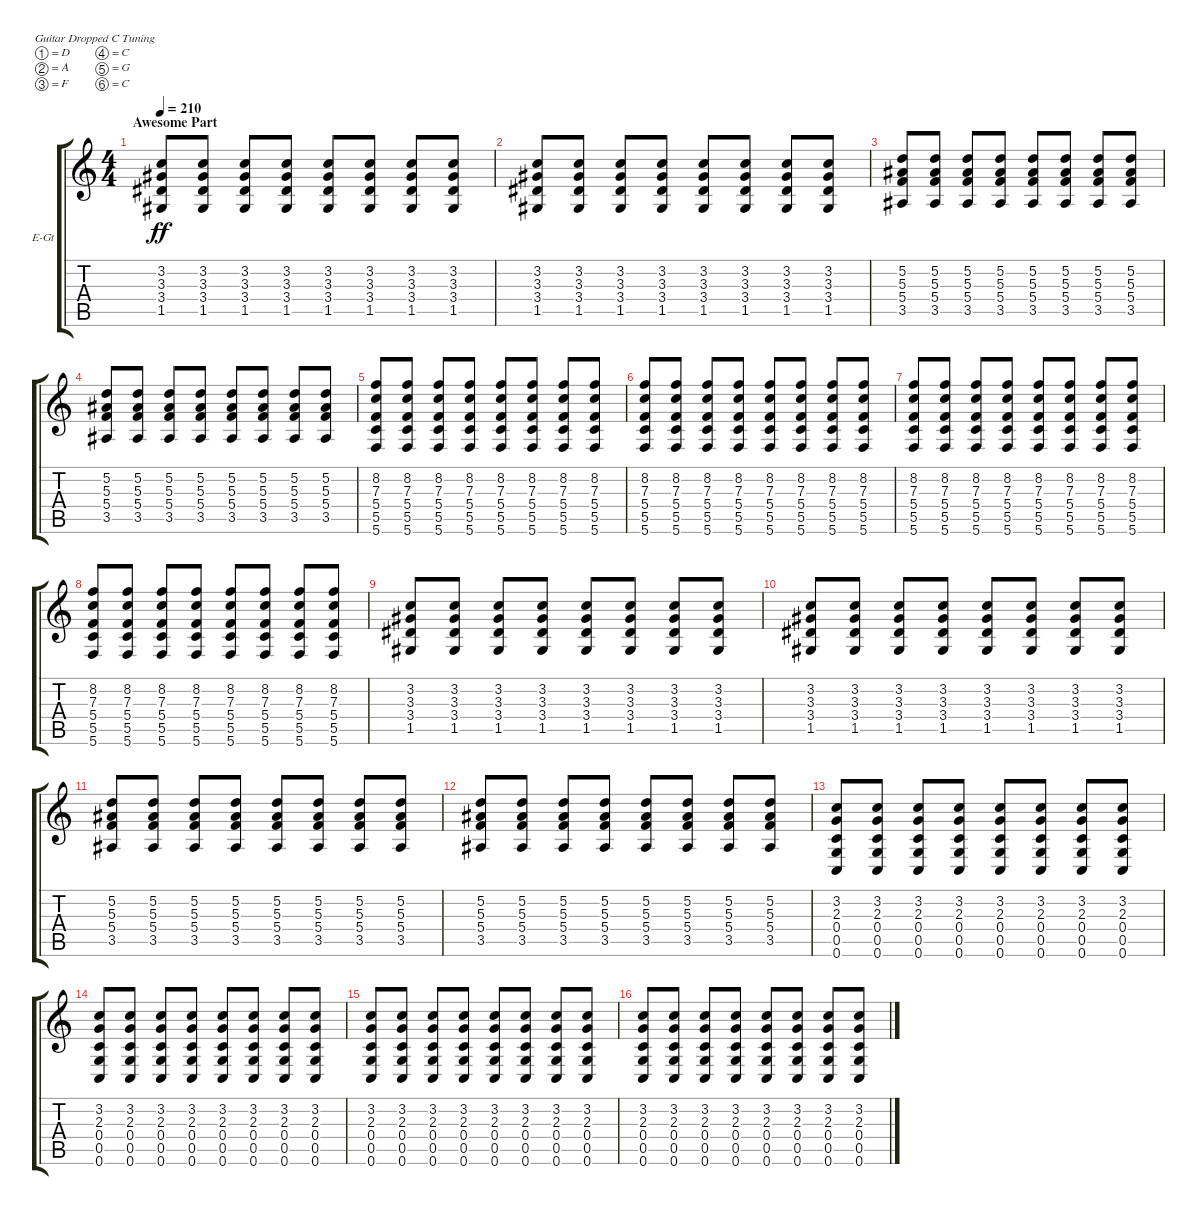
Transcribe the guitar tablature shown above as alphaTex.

\defaultSystemsLayout 4
\bracketExtendMode groupsimilarinstruments
\firstSystemTrackNameOrientation horizontal
\otherSystemsTrackNameOrientation horizontal
\track ("Left Guitar" "E-Gt") {instrument distortionguitar}
\staff {score tabs}
\tuning (D4 A3 F3 C3 G2 C2)
\ts (4 4)
\section ("" "Awesome Part")
\tempo 210
\clef g2
\ks c
(1.5 3.4 3.3 3.2).8{dy ff} (1.5 3.4 3.3 3.2).8 (3.2 3.3 3.4 1.5).8 (3.2 3.3 3.4 1.5).8 (3.2 3.3 3.4 1.5).8 (3.2 3.3 3.4 1.5).8 (3.2 3.3 3.4 1.5).8 (3.2 3.3 3.4 1.5).8 |
(1.5 3.4 3.3 3.2).8 (1.5 3.4 3.3 3.2).8 (3.2 3.3 3.4 1.5).8 (3.2 3.3 3.4 1.5).8 (3.2 3.3 3.4 1.5).8 (3.2 3.3 3.4 1.5).8 (3.2 3.3 3.4 1.5).8 (3.2 3.3 3.4 1.5).8 |
(3.5 5.4 5.3 5.2).8 (5.2 5.3 5.4 3.5).8 (5.2 5.3 5.4 3.5).8 (5.2 5.3 5.4 3.5).8 (5.2 5.3 5.4 3.5).8 (5.2 5.3 5.4 3.5).8 (5.2 5.3 5.4 3.5).8 (5.2 5.3 5.4 3.5).8 |
(3.5 5.4 5.3 5.2).8 (5.2 5.3 5.4 3.5).8 (5.2 5.3 5.4 3.5).8 (5.2 5.3 5.4 3.5).8 (5.2 5.3 5.4 3.5).8 (5.2 5.3 5.4 3.5).8 (5.2 5.3 5.4 3.5).8 (5.2 5.3 5.4 3.5).8 |
(5.6 5.5 5.4 7.3 8.2).8 (5.6 5.5 5.4 8.2 7.3).8 (5.6 5.5 5.4 8.2 7.3).8 (5.6 5.5 5.4 8.2 7.3).8 (5.6 5.5 5.4 8.2 7.3).8 (5.6 5.5 5.4 8.2 7.3).8 (5.6 5.5 5.4 8.2 7.3).8 (5.6 5.5 5.4 8.2 7.3).8 |
(5.6 5.5 5.4 7.3 8.2).8 (5.6 5.5 5.4 8.2 7.3).8 (5.6 5.5 5.4 8.2 7.3).8 (5.6 5.5 5.4 8.2 7.3).8 (5.6 5.5 5.4 8.2 7.3).8 (5.6 5.5 5.4 8.2 7.3).8 (5.6 5.5 5.4 8.2 7.3).8 (5.6 5.5 5.4 8.2 7.3).8 |
(5.6 5.5 5.4 7.3 8.2).8 (5.6 5.5 5.4 8.2 7.3).8 (5.6 5.5 5.4 8.2 7.3).8 (5.6 5.5 5.4 8.2 7.3).8 (5.6 5.5 5.4 8.2 7.3).8 (5.6 5.5 5.4 8.2 7.3).8 (5.6 5.5 5.4 8.2 7.3).8 (5.6 5.5 5.4 8.2 7.3).8 |
(5.6 5.5 5.4 7.3 8.2).8 (5.6 5.5 5.4 8.2 7.3).8 (5.6 5.5 5.4 8.2 7.3).8 (5.6 5.5 5.4 8.2 7.3).8 (5.6 5.5 5.4 8.2 7.3).8 (5.6 5.5 5.4 8.2 7.3).8 (5.6 5.5 5.4 8.2 7.3).8 (5.6 5.5 5.4 8.2 7.3).8 |
(1.5 3.4 3.3 3.2).8 (1.5 3.4 3.3 3.2).8 (3.2 3.3 3.4 1.5).8 (3.2 3.3 3.4 1.5).8 (3.2 3.3 3.4 1.5).8 (3.2 3.3 3.4 1.5).8 (3.2 3.3 3.4 1.5).8 (3.2 3.3 3.4 1.5).8 |
(1.5 3.4 3.3 3.2).8 (1.5 3.4 3.3 3.2).8 (3.2 3.3 3.4 1.5).8 (3.2 3.3 3.4 1.5).8 (3.2 3.3 3.4 1.5).8 (3.2 3.3 3.4 1.5).8 (3.2 3.3 3.4 1.5).8 (3.2 3.3 3.4 1.5).8 |
(3.5 5.4 5.3 5.2).8 (5.2 5.3 5.4 3.5).8 (5.2 5.3 5.4 3.5).8 (5.2 5.3 5.4 3.5).8 (5.2 5.3 5.4 3.5).8 (5.2 5.3 5.4 3.5).8 (5.2 5.3 5.4 3.5).8 (5.2 5.3 5.4 3.5).8 |
(3.5 5.4 5.3 5.2).8 (5.2 5.3 5.4 3.5).8 (5.2 5.3 5.4 3.5).8 (5.2 5.3 5.4 3.5).8 (5.2 5.3 5.4 3.5).8 (5.2 5.3 5.4 3.5).8 (5.2 5.3 5.4 3.5).8 (5.2 5.3 5.4 3.5).8 |
(0.6 0.5 0.4 2.3 3.2).8 (3.2 2.3 0.4 0.5 0.6).8 (3.2 2.3 0.4 0.5 0.6).8 (3.2 2.3 0.4 0.5 0.6).8 (3.2 2.3 0.4 0.5 0.6).8 (3.2 2.3 0.4 0.5 0.6).8 (3.2 2.3 0.4 0.5 0.6).8 (3.2 2.3 0.4 0.5 0.6).8 |
(0.6 0.5 0.4 2.3 3.2).8 (3.2 2.3 0.4 0.5 0.6).8 (3.2 2.3 0.4 0.5 0.6).8 (3.2 2.3 0.4 0.5 0.6).8 (3.2 2.3 0.4 0.5 0.6).8 (3.2 2.3 0.4 0.5 0.6).8 (3.2 2.3 0.4 0.5 0.6).8 (3.2 2.3 0.4 0.5 0.6).8 |
(0.6 0.5 0.4 2.3 3.2).8 (3.2 2.3 0.4 0.5 0.6).8 (3.2 2.3 0.4 0.5 0.6).8 (3.2 2.3 0.4 0.5 0.6).8 (3.2 2.3 0.4 0.5 0.6).8 (3.2 2.3 0.4 0.5 0.6).8 (3.2 2.3 0.4 0.5 0.6).8 (3.2 2.3 0.4 0.5 0.6).8 |
(0.6 0.5 0.4 2.3 3.2).8 (3.2 2.3 0.4 0.5 0.6).8 (3.2 2.3 0.4 0.5 0.6).8 (3.2 2.3 0.4 0.5 0.6).8 (3.2 2.3 0.4 0.5 0.6).8 (3.2 2.3 0.4 0.5 0.6).8 (3.2 2.3 0.4 0.5 0.6).8 (3.2 2.3 0.4 0.5 0.6).8
